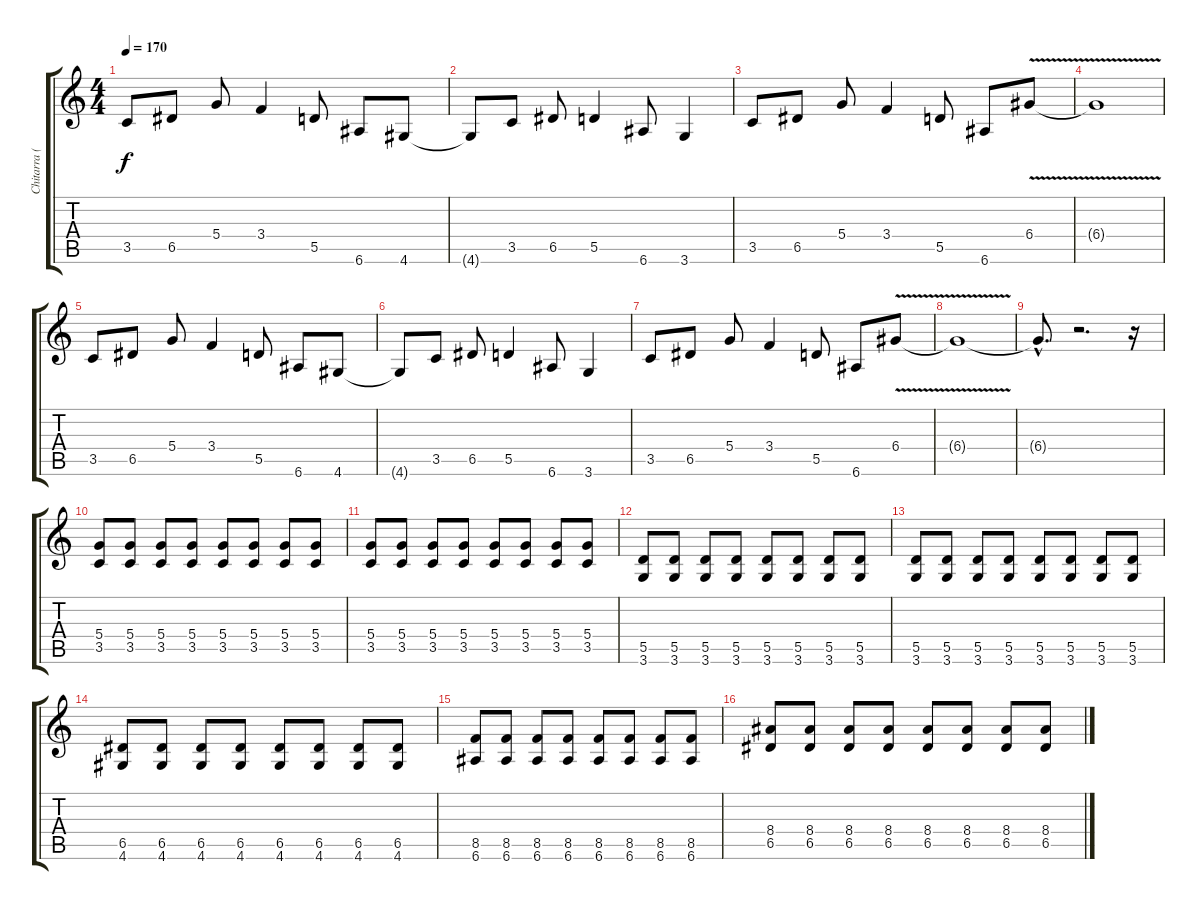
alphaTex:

\track ("Chitarra (Tomat)" "Chitarra (") {instrument distortionguitar}
\staff {score tabs}
\tuning (E4 B3 G3 D3 A2 E2) {hide}
\ts (4 4)
\tempo 170
\clef g2
\ks c
3.5.8{dy f instrument distortionguitar} 6.5.8 5.4.8 3.4.4 5.5.8 6.6.8 4.6.8 |
4.6{t}.8 3.5.8 6.5.8 5.5.4 6.6.8 3.6.4 |
3.5.8 6.5.8 5.4.8 3.4.4 5.5.8 6.6.8 6.4{v}.8 |
6.4{t}.1 |
3.5.8 6.5.8 5.4.8 3.4.4 5.5.8 6.6.8 4.6.8 |
4.6{t}.8 3.5.8 6.5.8 5.5.4 6.6.8 3.6.4 |
3.5.8 6.5.8 5.4.8 3.4.4 5.5.8 6.6.8 6.4{v}.8 |
6.4{t}.1 |
6.4{hac t}.8{d} r.2{d} r.16 |
(5.4 3.5).8 (5.4 3.5).8 (5.4 3.5).8 (5.4 3.5).8 (5.4 3.5).8 (5.4 3.5).8 (5.4 3.5).8 (5.4 3.5).8 |
(5.4 3.5).8 (5.4 3.5).8 (5.4 3.5).8 (5.4 3.5).8 (5.4 3.5).8 (5.4 3.5).8 (5.4 3.5).8 (5.4 3.5).8 |
(5.5 3.6).8 (5.5 3.6).8 (5.5 3.6).8 (5.5 3.6).8 (5.5 3.6).8 (5.5 3.6).8 (5.5 3.6).8 (5.5 3.6).8 |
(5.5 3.6).8 (5.5 3.6).8 (5.5 3.6).8 (5.5 3.6).8 (5.5 3.6).8 (5.5 3.6).8 (5.5 3.6).8 (5.5 3.6).8 |
(6.5 4.6).8 (6.5 4.6).8 (6.5 4.6).8 (6.5 4.6).8 (6.5 4.6).8 (6.5 4.6).8 (6.5 4.6).8 (6.5 4.6).8 |
(8.5 6.6).8 (8.5 6.6).8 (8.5 6.6).8 (8.5 6.6).8 (8.5 6.6).8 (8.5 6.6).8 (8.5 6.6).8 (8.5 6.6).8 |
(8.4 6.5).8 (8.4 6.5).8 (8.4 6.5).8 (8.4 6.5).8 (8.4 6.5).8 (8.4 6.5).8 (8.4 6.5).8 (8.4 6.5).8
